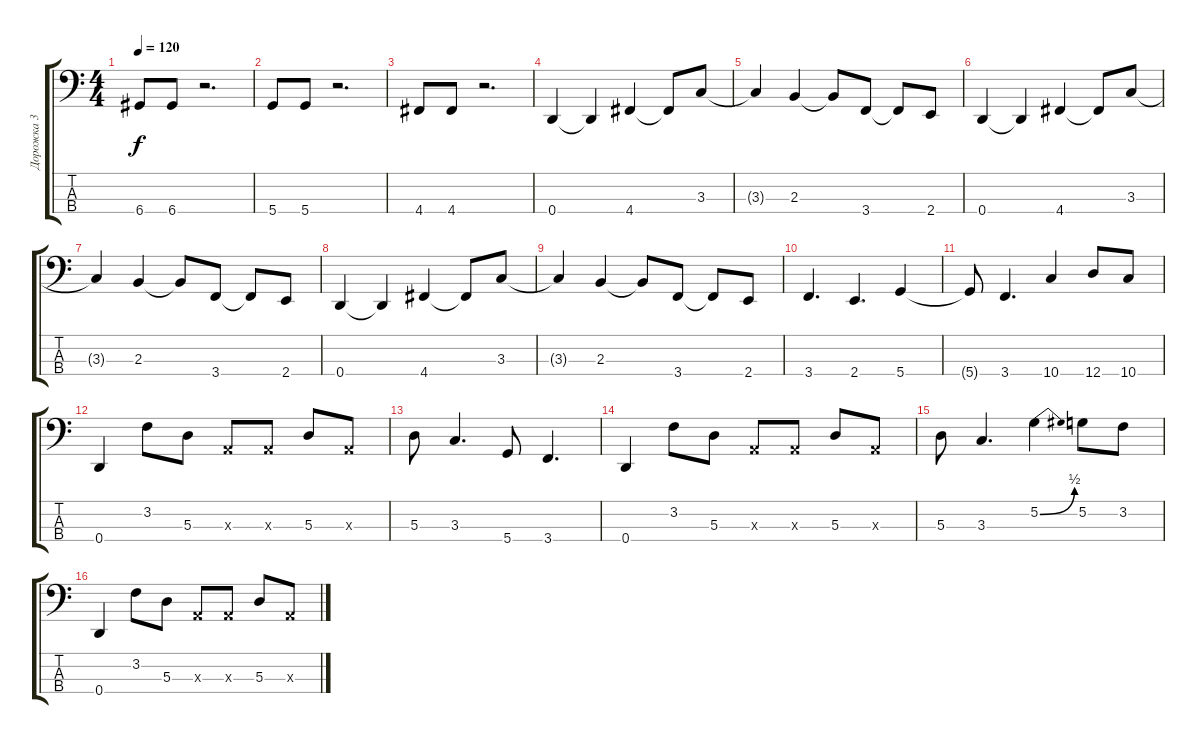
\track ("Дорожка 3" "Дорожка 3") {instrument electricbassfinger}
\staff {score tabs}
\tuning (G2 D2 A1 D1) {hide}
\ts (4 4)
\tempo 120
\clef f4
\ks c
6.4.8{dy f} 6.4.8 r.2{d} |
5.4.8 5.4.8 r.2{d} |
4.4.8 4.4.8 r.2{d} |
0.4.4 0.4{t}.4 4.4.4 4.4{t}.8 3.3.8 |
3.3{t}.4 2.3.4 2.3{t}.8 3.4.8 3.4{t}.8 2.4.8 |
0.4.4 0.4{t}.4 4.4.4 4.4{t}.8 3.3.8 |
3.3{t}.4 2.3.4 2.3{t}.8 3.4.8 3.4{t}.8 2.4.8 |
0.4.4 0.4{t}.4 4.4.4 4.4{t}.8 3.3.8 |
3.3{t}.4 2.3.4 2.3{t}.8 3.4.8 3.4{t}.8 2.4.8 |
3.4.4{d} 2.4.4{d} 5.4.4 |
5.4{t}.8 3.4.4{d} 10.4.4 12.4.8 10.4.8 |
0.4.4 3.2.8 5.3.8 0.3{x}.8 0.3{x}.8 5.3.8 0.3{x}.8 |
5.3.8 3.3.4{d} 5.4.8 3.4.4{d} |
0.4.4 3.2.8 5.3.8 0.3{x}.8 0.3{x}.8 5.3.8 0.3{x}.8 |
5.3.8 3.3.4{d} 5.2{be (bend 0 0 60 2)}.4 5.2.8 3.2.8 |
0.4.4 3.2.8 5.3.8 0.3{x}.8 0.3{x}.8 5.3.8 0.3{x}.8
